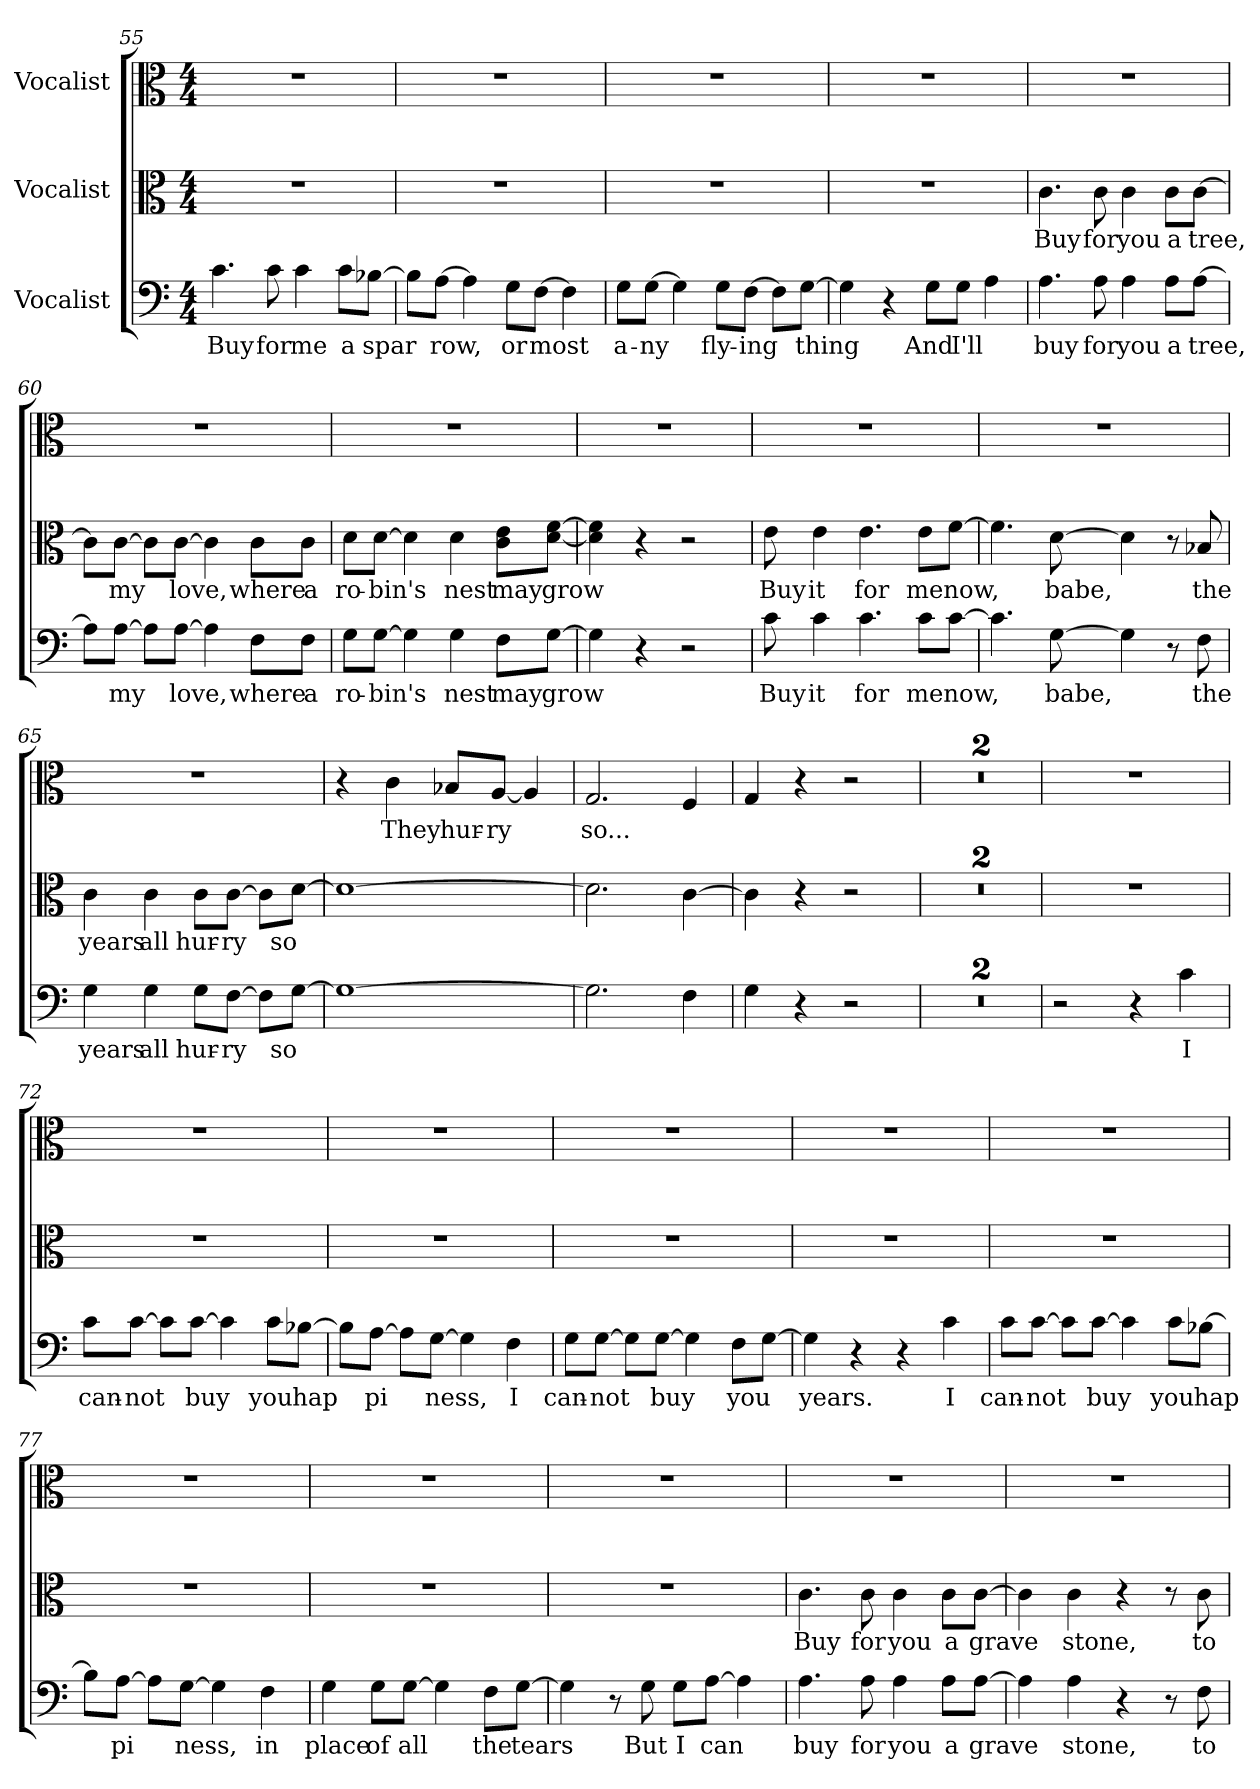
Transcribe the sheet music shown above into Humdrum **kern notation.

**kern	**text	**kern	**text	**kern	**text
*part3	*part3	*part2	*part2	*part1	*part1
*staff3	*staff3	*staff2	*staff2	*staff1	*staff1
*I"Vocalist	*	*I"Vocalist	*	*I"Vocalist	*
*clefF4	*	*clefC3	*	*clefC3	*
*M4/4	*	*M4/4	*	*M4/4	*
=55	=55	=55	=55	=55	=55
4.c	Buy	1r	.	1r	.
8c	for	.	.	.	.
4c	me	.	.	.	.
8c\L	a	.	.	.	.
[8B-X\J	spar-	.	.	.	.
=56	=56	=56	=56	=56	=56
8B-\L]	_	1r	.	1r	.
[8A\J	-row,	.	.	.	.
4A]	_	.	.	.	.
8G\L	or	.	.	.	.
[8F\J	most	.	.	.	.
4F]	_	.	.	.	.
=57	=57	=57	=57	=57	=57
8G\L	a-	1r	.	1r	.
[8G\J	-ny	.	.	.	.
4G]	_	.	.	.	.
8G\L	fly-	.	.	.	.
[8F\J	-ing	.	.	.	.
8F\L]	_	.	.	.	.
[8G\J	thing	.	.	.	.
=58	=58	=58	=58	=58	=58
4G]	_	1r	.	1r	.
4r	.	.	.	.	.
8G\L	And	.	.	.	.
8G\J	I'll	.	.	.	.
4A	_	.	.	.	.
=59	=59	=59	=59	=59	=59
4.A	buy	4.c	Buy	1r	.
8A	for	8c	for	.	.
4A	you	4c	you	.	.
8A\L	a	8c\L	a	.	.
[8A\J	tree,	[8c\J	tree,	.	.
=60	=60	=60	=60	=60	=60
8A\L]	_	8c\L]	_	1r	.
[8A\J	my	[8c\J	my	.	.
8A\L]	_	8c\L]	_	.	.
[8A\J	love,	[8c\J	love,	.	.
4A]	_	4c]	_	.	.
8F\L	where	8c\L	where	.	.
8F\J	a	8c\J	a	.	.
=61	=61	=61	=61	=61	=61
8G\L	ro-	8d\L	ro-	1r	.
[8G\J	-bin's	[8d\J	-bin's	.	.
4G]	_	4d]	_	.	.
4G	nest	4d	nest	.	.
8F\L	may	8c\ 8e\L	may	.	.
[8G\J	grow	[8d\ [8f\J	grow	.	.
=62	=62	=62	=62	=62	=62
4G]	_	4d] 4f]	_	1r	.
4r	.	4r	.	.	.
2r	.	2r	.	.	.
=63	=63	=63	=63	=63	=63
8c	Buy	8e	Buy	1r	.
4c	it	4e	it	.	.
4.c	for	4.e	for	.	.
8c\L	me	8e\L	me	.	.
[8c\J	now,	[8f\J	now,	.	.
=64	=64	=64	=64	=64	=64
4.c]	_	4.f]	_	1r	.
[8G	babe,	[8d	babe,	.	.
4G]	_	4d]	_	.	.
8r	.	8r	.	.	.
8F	the	8B-X	the	.	.
=65	=65	=65	=65	=65	=65
4G	years	4c	years	1r	.
4G	all	4c	all	.	.
8G\L	hur-	8c\L	hur-	.	.
[8F\J	-ry	[8c\J	-ry	.	.
8F\L]	_	8c\L]	_	.	.
[8G\J	so	[8d\J	so	.	.
=66	=66	=66	=66	=66	=66
1G_	_	1d_	_	4r	.
.	.	.	.	4c	They
.	.	.	.	8B-X/L	hur-
.	.	.	.	[8A/J	-ry
.	.	.	.	4A]	_
=67	=67	=67	=67	=67	=67
2.G]	_	2.d]	_	2.G	so...
4F	_	[4c	_	4F	_
=68	=68	=68	=68	=68	=68
4G	_	4c]	_	4G	_
4r	.	4r	.	4r	.
2r	.	2r	.	2r	.
=69	=69	=69	=69	=69	=69
1r	.	1r	.	1r	.
=70	=70	=70	=70	=70	=70
1r	.	1r	.	1r	.
=71	=71	=71	=71	=71	=71
2r	.	1r	.	1r	.
4r	.	.	.	.	.
4c	I	.	.	.	.
=72	=72	=72	=72	=72	=72
8c\L	can-	1r	.	1r	.
[8c\J	-not	.	.	.	.
8c\L]	_	.	.	.	.
[8c\J	buy	.	.	.	.
4c]	_	.	.	.	.
8c\L	you	.	.	.	.
[8B-X\J	hap-	.	.	.	.
=73	=73	=73	=73	=73	=73
8B-\L]	_	1r	.	1r	.
[8A\J	-pi-	.	.	.	.
8A\L]	_	.	.	.	.
[8G\J	-ness,	.	.	.	.
4G]	_	.	.	.	.
4F	I	.	.	.	.
=74	=74	=74	=74	=74	=74
8G\L	can-	1r	.	1r	.
[8G\J	-not	.	.	.	.
8G\L]	_	.	.	.	.
[8G\J	buy	.	.	.	.
4G]	_	.	.	.	.
8F\L	you	.	.	.	.
[8G\J	_	.	.	.	.
=75	=75	=75	=75	=75	=75
4G]	years.	1r	.	1r	.
4r	.	.	.	.	.
4r	.	.	.	.	.
4c	I	.	.	.	.
=76	=76	=76	=76	=76	=76
8c\L	can-	1r	.	1r	.
[8c\J	-not	.	.	.	.
8c\L]	_	.	.	.	.
[8c\J	buy	.	.	.	.
4c]	_	.	.	.	.
8c\L	you	.	.	.	.
[8B-X\J	hap-	.	.	.	.
=77	=77	=77	=77	=77	=77
8B-\L]	_	1r	.	1r	.
[8A\J	-pi-	.	.	.	.
8A\L]	_	.	.	.	.
[8G\J	-ness,	.	.	.	.
4G]	_	.	.	.	.
4F	in	.	.	.	.
=78	=78	=78	=78	=78	=78
4G	place	1r	.	1r	.
8G\L	of	.	.	.	.
[8G\J	all	.	.	.	.
4G]	_	.	.	.	.
8F\L	the	.	.	.	.
[8G\J	tears	.	.	.	.
=79	=79	=79	=79	=79	=79
4G]	_	1r	.	1r	.
8r	.	.	.	.	.
8G	But	.	.	.	.
8G\L	I	.	.	.	.
[8A\J	can	.	.	.	.
4A]	_	.	.	.	.
=80	=80	=80	=80	=80	=80
4.A	buy	4.c	Buy	1r	.
8A	for	8c	for	.	.
4A	you	4c	you	.	.
8A\L	a	8c\L	a	.	.
[8A\J	grave	[8c\J	grave	.	.
=81	=81	=81	=81	=81	=81
4A]	_	4c]	_	1r	.
4A	stone,	4c	stone,	.	.
4r	.	4r	.	.	.
8r	.	8r	.	.	.
8F	to	8c	to	.	.
=	=	=	=	=	=
*-	*-	*-	*-	*-	*-
